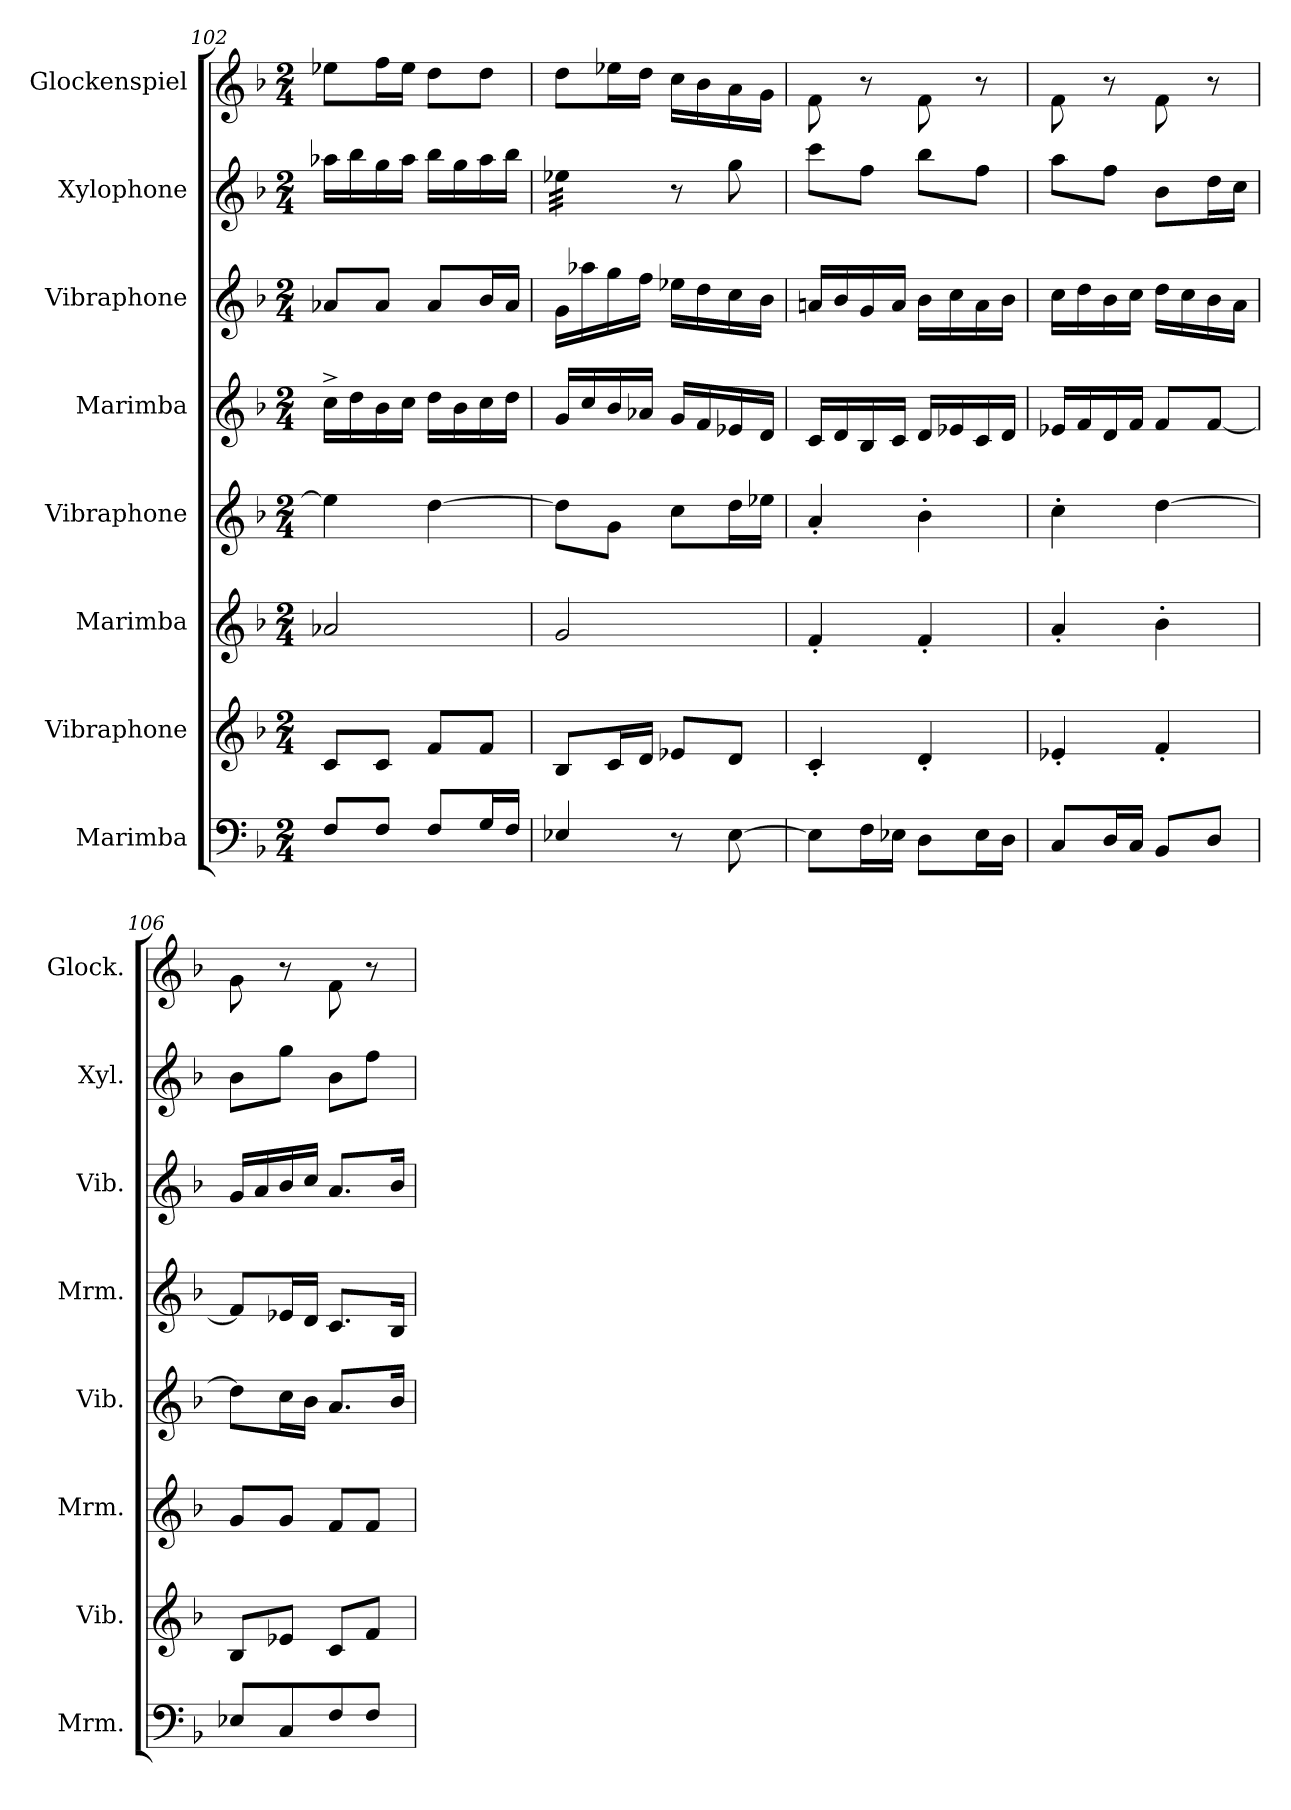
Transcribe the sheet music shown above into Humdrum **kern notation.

**kern	**kern	**kern	**kern	**kern	**kern	**kern	**kern
*part8	*part7	*part6	*part5	*part4	*part3	*part2	*part1
*staff8	*staff7	*staff6	*staff5	*staff4	*staff3	*staff2	*staff1
*I"Marimba	*I"Vibraphone	*I"Marimba	*I"Vibraphone	*I"Marimba	*I"Vibraphone	*I"Xylophone	*I"Glockenspiel
*I'Mrm.	*I'Vib.	*I'Mrm.	*I'Vib.	*I'Mrm.	*I'Vib.	*I'Xyl.	*I'Glock.
*clefF4	*clefG2	*clefG2	*clefG2	*clefG2	*clefG2	*clefG2	*clefG2
*	*	*	*	*	*	*ITrd-7c-12	*ITrd-14c-24
*k[b-]	*k[b-]	*k[b-]	*k[b-]	*k[b-]	*k[b-]	*k[b-]	*k[b-]
*M2/4	*M2/4	*M2/4	*M2/4	*M2/4	*M2/4	*M2/4	*M2/4
=102	=102	=102	=102	=102	=102	=102	=102
8F/L	8c/L	2a-X/	4ee-\]	16cc^\LL	8a-X/L	16aaa-X\LL	8eeee-X\L
.	.	.	.	16dd\	.	16bbb-\	.
8F/J	8c/J	.	.	16b-\	8a-/J	16ggg\	16ffff\L
.	.	.	.	16cc\JJ	.	16aaa-\JJ	16eeee-\JJ
8F/L	8f/L	.	[4dd\	16dd\LL	8a-/L	16bbb-\LL	8dddd\L
.	.	.	.	16b-\	.	16ggg\	.
16G/L	8f/J	.	.	16cc\	16b-/L	16aaa-\	8dddd\J
16F/JJ	.	.	.	16dd\JJ	16a-/JJ	16bbb-\JJ	.
=103	=103	=103	=103	=103	=103	=103	=103
*	*	*	*	*	*	*tremolo	*
4E-X/	8B-/L	2g/	8dd\L]	16g/LL	16g\LL	32eee-X\LLL	8dddd\L
.	.	.	.	.	.	32eee-X\	.
.	.	.	.	16cc/	16aa-X\	32eee-X\	.
.	.	.	.	.	.	32eee-X\	.
.	16c/L	.	8g\J	16b-/	16gg\	32eee-X\	16eeee-X\L
.	.	.	.	.	.	32eee-X\	.
.	16d/JJ	.	.	16a-X/JJ	16ff\JJ	32eee-X\	16dddd\JJ
.	.	.	.	.	.	32eee-X\JJJ	.
*	*	*	*	*	*	*Xtremolo	*
8r	8e-X/L	.	8cc\L	16g/LL	16ee-X\LL	8r	16cccc\LL
.	.	.	.	16f/	16dd\	.	16bbb-\
[8E-\	8d/J	.	16dd\L	16e-X/	16cc\	8ggg\	16aaa\
.	.	.	16ee-X\JJ	16d/JJ	16b-\JJ	.	16ggg\JJ
=104	=104	=104	=104	=104	=104	=104	=104
8E-\L]	4c'/	4f'/	4a'/	16c/LL	16an/LL	8cccc\L	8fff\
.	.	.	.	16d/	16b-/	.	.
16F\L	.	.	.	16B-/	16g/	8fff\J	8r
16E-X\JJ	.	.	.	16c/JJ	16a/JJ	.	.
8D\L	4d'/	4f'/	4b-'\	16d/LL	16b-\LL	8bbb-\L	8fff\
.	.	.	.	16e-X/	16cc\	.	.
16E-\L	.	.	.	16c/	16a\	8fff\J	8r
16D\JJ	.	.	.	16d/JJ	16b-\JJ	.	.
=105	=105	=105	=105	=105	=105	=105	=105
8C/L	4e-X'/	4a'/	4cc'\	16e-X/LL	16cc\LL	8aaa\L	8fff\
.	.	.	.	16f/	16dd\	.	.
16D/L	.	.	.	16d/	16b-\	8fff\J	8r
16C/JJ	.	.	.	16f/JJ	16cc\JJ	.	.
8BB-/L	4f'/	4b-'\	[4dd\	8f/L	16dd\LL	8bb-\L	8fff\
.	.	.	.	.	16cc\	.	.
8D/J	.	.	.	[8f/J	16b-\	16ddd\L	8r
.	.	.	.	.	16a\JJ	16ccc\JJ	.
=106	=106	=106	=106	=106	=106	=106	=106
8E-X/L	8B-/L	8g/L	8dd\L]	8f/L]	16g/LL	8bb-\L	8ggg\
.	.	.	.	.	16a/	.	.
8C/	8e-X/J	8g/J	16cc\L	16e-X/L	16b-/	8ggg\J	8r
.	.	.	16b-\JJ	16d/JJ	16cc/JJ	.	.
8F/	8c/L	8f/L	8.a/L	8.c/L	8.a/L	8bb-\L	8fff\
8F/J	8f/J	8f/J	.	.	.	8fff\J	8r
.	.	.	16b-/Jk	16B-/Jk	16b-/Jk	.	.
=	=	=	=	=	=	=	=
*-	*-	*-	*-	*-	*-	*-	*-
